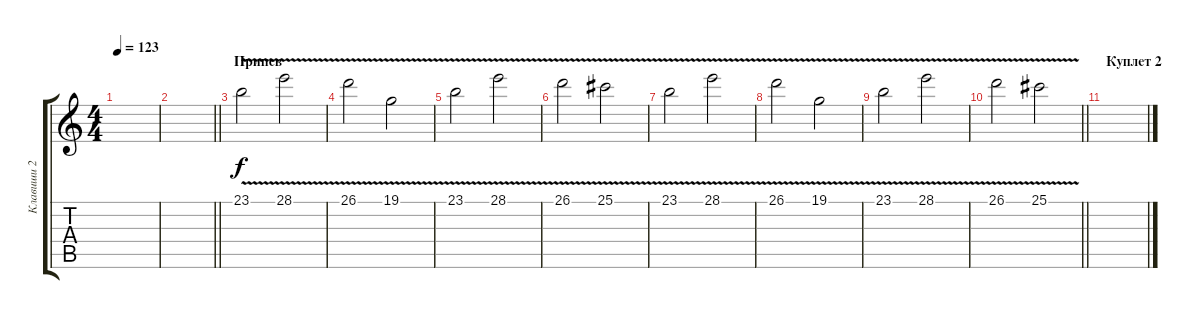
\track ("Клавиши 2" "Клавиши 2") {instrument lead6voice}
\staff {score tabs}
\tuning (C4 G3 Eb3 Bb2 F2 B1) {hide}
\ts (4 4)
\tempo 123
\clef g2
\ks c
|
\barLineRight lightlight
|
\section ("" "Припев")
23.1{v}.2 28.1{v}.2 |
26.1{v}.2 19.1{v}.2 |
23.1{v}.2 28.1{v}.2 |
26.1{v}.2 25.1{v}.2 |
23.1{v}.2 28.1{v}.2 |
26.1{v}.2 19.1{v}.2 |
23.1{v}.2 28.1{v}.2 |
\barLineRight lightlight
26.1{v}.2 25.1{v}.2 |
\section ("" "Куплет 2")
